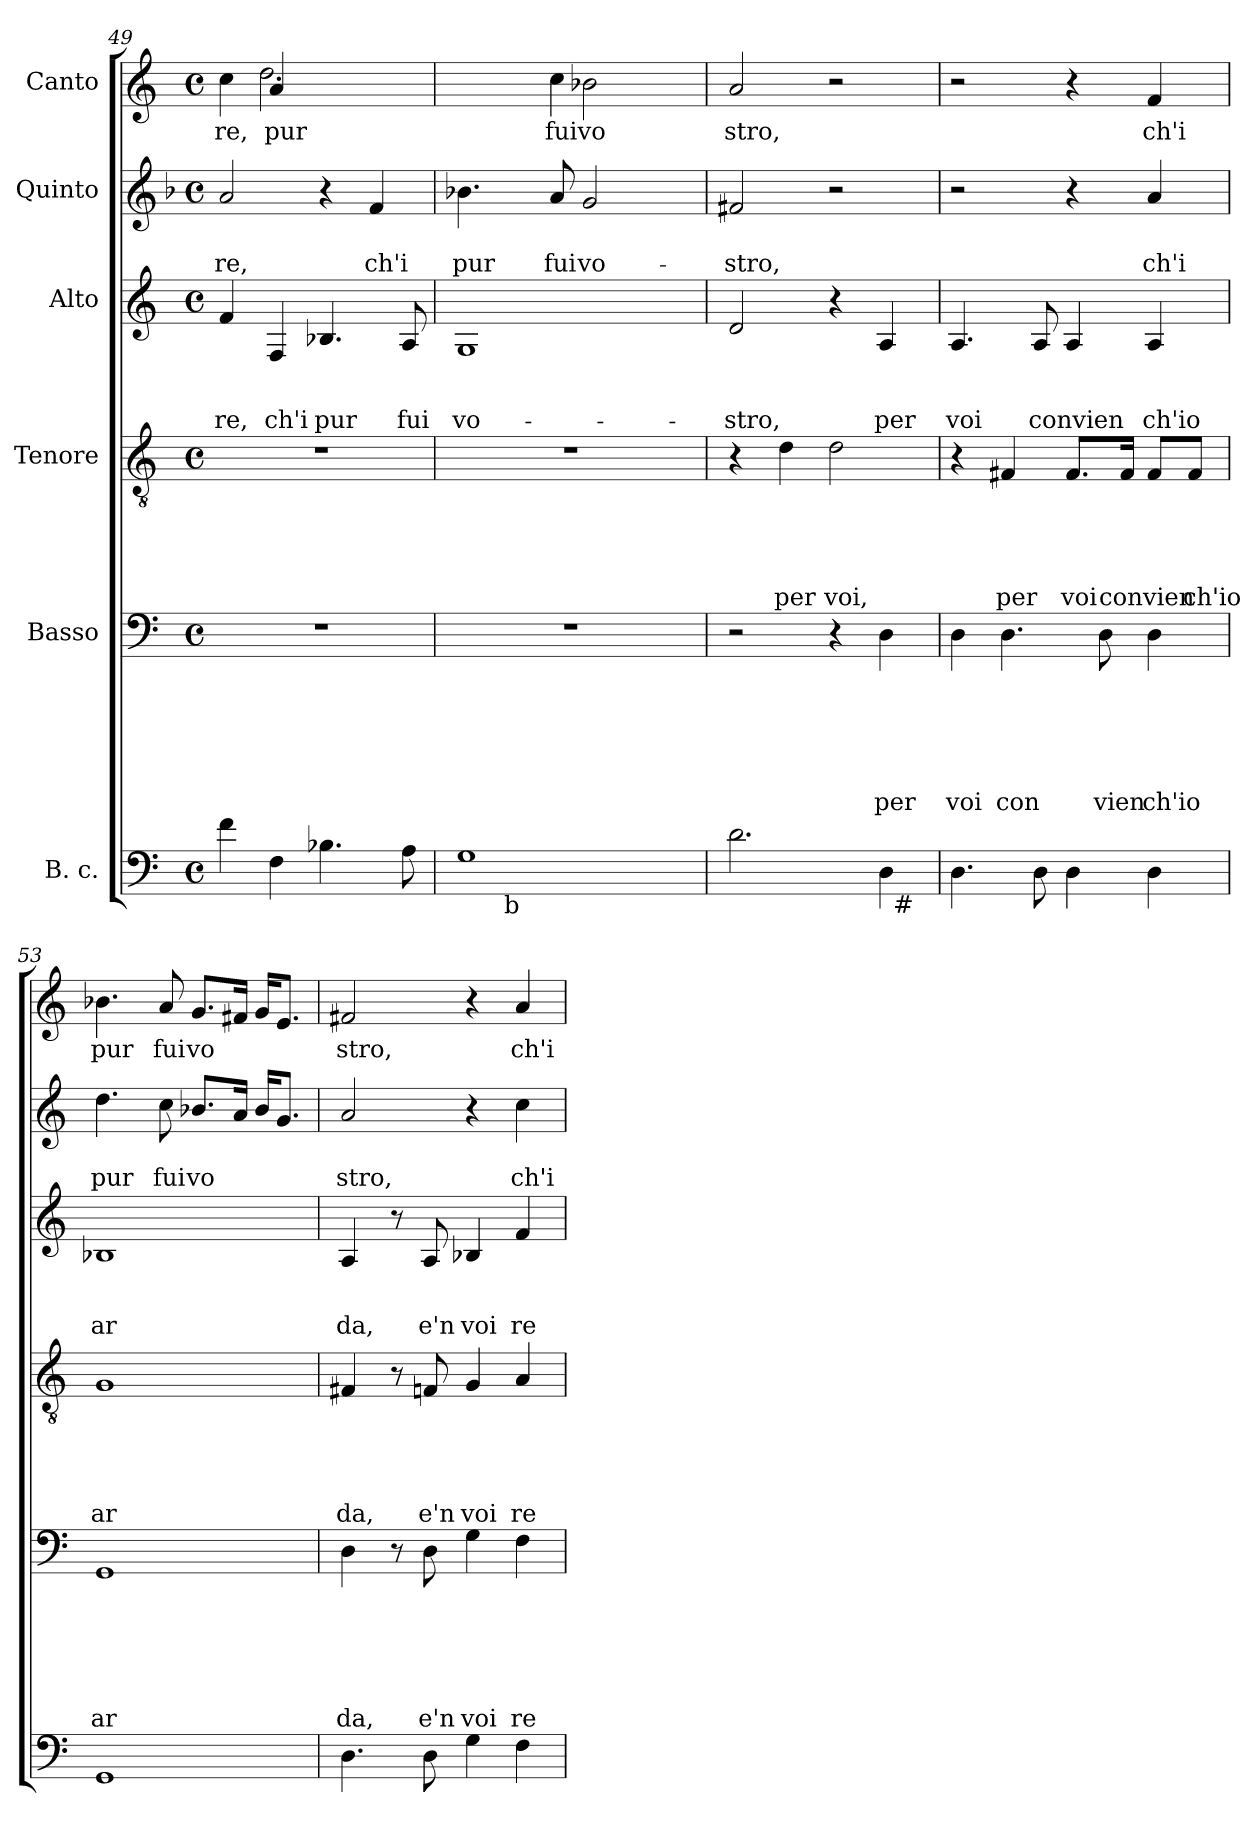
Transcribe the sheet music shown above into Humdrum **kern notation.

**kern	**kern	**text	**text	**text	**text	**text	**text	**kern	**text	**text	**text	**text	**text	**kern	**text	**text	**text	**kern	**text	**text	**kern	**text
*part6	*part5	*part5	*part5	*part5	*part5	*part5	*part5	*part4	*part4	*part4	*part4	*part4	*part4	*part3	*part3	*part3	*part3	*part2	*part2	*part2	*part1	*part1
*staff6	*staff5	*staff5	*staff5	*staff5	*staff5	*staff5	*staff5	*staff4	*staff4	*staff4	*staff4	*staff4	*staff4	*staff3	*staff3	*staff3	*staff3	*staff2	*staff2	*staff2	*staff1	*staff1
*I"B. c.	*I"Basso	*	*	*	*	*	*	*I"Tenore	*	*	*	*	*	*I"Alto	*	*	*	*I"Quinto	*	*	*I"Canto	*
*clefF4	*clefF4	*	*	*	*	*	*	*clefGv2	*	*	*	*	*	*clefG2	*	*	*	*clefG2	*	*	*clefG2	*
*k[]	*k[]	*	*	*	*	*	*	*k[]	*	*	*	*	*	*k[]	*	*	*	*k[b-]	*	*	*k[]	*
*C:	*C:	*	*	*	*	*	*	*C:	*	*	*	*	*	*C:	*	*	*	*F:	*	*	*C:	*
*M4/4	*M4/4	*	*	*	*	*	*	*M4/4	*	*	*	*	*	*M4/4	*	*	*	*M4/4	*	*	*M4/4	*
*met(c)	*met(c)	*	*	*	*	*	*	*met(c)	*	*	*	*	*	*met(c)	*	*	*	*met(c)	*	*	*met(c)	*
=49	=49	=49	=49	=49	=49	=49	=49	=49	=49	=49	=49	=49	=49	=49	=49	=49	=49	=49	=49	=49	=49	=49
!	!	!	!	!	!	!	!	!	!	!	!	!	!	!	!	!	!LO:LY:b	!	!	!LO:LY:b	!	!LO:LY:b
*	*	*	*	*	*	*	*	*	*	*	*	*	*	*	*	*	*	*	*	*	*^	*
4f\	1r	.	.	.	.	.	.	1r	.	.	.	.	.	4f/	.	.	-re,	2a/	.	-re,	4cc\	4ryy	re,
!	!	!	!	!	!	!	!	!	!	!	!	!	!	!	!	!	!LO:LY:b	!	!	!	!	!	!LO:LY:b
!	!	!	!	!	!	!	!	!	!	!	!	!	!	!	!	!	!	!	!	!	!	!	!LO:LY:b
4F\	.	.	.	.	.	.	.	.	.	.	.	.	.	4F/	.	.	ch'i	.	.	.	4a/	2.dd\	pur
!	!	!	!	!	!	!	!	!	!	!	!	!	!	!	!	!	!LO:LY:b	!	!	!	!	!	!
4.B-X\	.	.	.	.	.	.	.	.	.	.	.	.	.	4.B-X/	.	.	pur	4r	.	.	2ryy	.	.
!	!	!	!	!	!	!	!	!	!	!	!	!	!	!	!	!	!	!	!	!LO:LY:b	!	!	!
.	.	.	.	.	.	.	.	.	.	.	.	.	.	.	.	.	.	4f/	.	ch'i	.	.	.
!	!	!	!	!	!	!	!	!	!	!	!	!	!	!	!	!	!LO:LY:b	!	!	!	!	!	!
8A\	.	.	.	.	.	.	.	.	.	.	.	.	.	8A/	.	.	fui	.	.	.	.	.	.
=50	=50	=50	=50	=50	=50	=50	=50	=50	=50	=50	=50	=50	=50	=50	=50	=50	=50	=50	=50	=50	=50	=50	=50
!	!	!	!	!	!	!	!	!	!	!	!	!	!	!	!	!	!LO:LY:b	!	!	!LO:LY:b	!	!	!
*^	*	*	*	*	*	*	*	*	*	*	*	*	*	*	*	*	*	*	*	*	*	*	*
1G	8ryy	1r	.	.	.	.	.	.	1r	.	.	.	.	.	1G	.	.	vo-	4.b-X\	.	pur	4.ryy	2ryy	.
.	32ryy	.	.	.	.	.	.	.	.	.	.	.	.	.	.	.	.	.	.	.	.	.	.	.
!	!LO:TX:b:t=b	!	!	!	!	!	!	!	!	!	!	!	!	!	!	!	!	!	!	!	!	!	!	!
.	2ryy	.	.	.	.	.	.	.	.	.	.	.	.	.	.	.	.	.	.	.	.	.	.	.
!	!	!	!	!	!	!	!	!	!	!	!	!	!	!	!	!	!	!	!	!	!LO:LY:b	!	!	!LO:LY:b
.	.	.	.	.	.	.	.	.	.	.	.	.	.	.	.	.	.	.	8a/	.	fui	4cc\	.	fui
!	!	!	!	!	!	!	!	!	!	!	!	!	!	!	!	!	!	!	!	!	!LO:LY:b	!	!	!LO:LY:b
.	.	.	.	.	.	.	.	.	.	.	.	.	.	.	.	.	.	.	2g/	.	vo-	.	2b-X\	vo
.	.	.	.	.	.	.	.	.	.	.	.	.	.	.	.	.	.	.	.	.	.	4.ryy	.	.
.	4ryy	.	.	.	.	.	.	.	.	.	.	.	.	.	.	.	.	.	.	.	.	.	.	.
.	16.ryy	.	.	.	.	.	.	.	.	.	.	.	.	.	.	.	.	.	.	.	.	.	.	.
=51	=51	=51	=51	=51	=51	=51	=51	=51	=51	=51	=51	=51	=51	=51	=51	=51	=51	=51	=51	=51	=51	=51	=51	=51
!	!	!	!	!	!	!	!	!	!	!	!	!	!	!	!	!	!	!LO:LY:b	!	!	!LO:LY:b	!	!	!LO:LY:b
*	*	*	*	*	*	*	*	*	*	*	*	*	*	*	*	*	*	*	*	*	*	*v	*v	*
2.d\	2ryy	2r	.	.	.	.	.	.	4r	.	.	.	.	.	2d/	.	.	-stro,	2f#X/	.	-stro,	2a/	stro,
!	!	!	!	!	!	!	!	!	!	!	!	!	!	!LO:LY:b	!	!	!	!	!	!	!	!	!
.	.	.	.	.	.	.	.	.	4d\	.	.	.	.	per	.	.	.	.	.	.	.	.	.
!	!	!	!	!	!	!	!	!	!	!	!	!	!	!LO:LY:b	!	!	!	!	!	!	!	!	!
.	4ryy	4r	.	.	.	.	.	.	2d\	.	.	.	.	voi,	4r	.	.	.	2r	.	.	2r	.
!	!	!	!	!	!	!	!	!LO:LY:b	!	!	!	!	!	!	!	!	!	!LO:LY:b	!	!	!	!	!
4D\	32ryy	4D\	.	.	.	.	.	per	.	.	.	.	.	.	4A/	.	.	per	.	.	.	.	.
!	!LO:TX:b:t=#	!	!	!	!	!	!	!	!	!	!	!	!	!	!	!	!	!	!	!	!	!	!
.	8..ryy	.	.	.	.	.	.	.	.	.	.	.	.	.	.	.	.	.	.	.	.	.	.
*v	*v	*	*	*	*	*	*	*	*	*	*	*	*	*	*	*	*	*	*	*	*	*	*
!!LO:LB:g=z
=52	=52	=52	=52	=52	=52	=52	=52	=52	=52	=52	=52	=52	=52	=52	=52	=52	=52	=52	=52	=52	=52	=52
*	*	*	*	*	*	*	*	*	*	*	*	*	*	*	*	*	*	*k[]	*	*	*	*
*	*	*	*	*	*	*	*	*	*	*	*	*	*	*	*	*	*	*C:	*	*	*	*
*^	*	*	*	*	*	*	*	*	*	*	*	*	*	*	*	*	*	*	*	*	*	*
!	!	!	!	!	!	!	!	!LO:LY:b	!	!	!	!	!	!	!	!	!	!LO:LY:b	!	!	!	!	!
*v	*v	*	*	*	*	*	*	*	*	*	*	*	*	*	*	*	*	*	*	*	*	*	*
4.D\	4D\	.	.	.	.	.	voi	4r	.	.	.	.	.	4.A/	.	.	voi	2r	.	.	2r	.
!	!	!	!	!	!	!	!LO:LY:b	!	!	!	!	!	!LO:LY:b	!	!	!	!	!	!	!	!	!
.	4.D\	.	.	.	.	.	con	4F#X/	.	.	.	.	per	.	.	.	.	.	.	.	.	.
!	!	!	!	!	!	!	!	!	!	!	!	!	!	!	!	!	!LO:LY:b	!	!	!	!	!
8D\	.	.	.	.	.	.	.	.	.	.	.	.	.	8A/	.	.	convien	.	.	.	.	.
!	!	!	!	!	!	!	!	!	!	!	!	!	!LO:LY:b	!	!	!	!	!	!	!	!	!
4D\	.	.	.	.	.	.	.	8.F#/L	.	.	.	.	voi	4A/	.	.	.	4r	.	.	4r	.
!	!	!	!	!	!	!	!LO:LY:b	!	!	!	!	!	!	!	!	!	!	!	!	!	!	!
.	8D\	.	.	.	.	.	vien	.	.	.	.	.	.	.	.	.	.	.	.	.	.	.
!	!	!	!	!	!	!	!	!	!	!	!	!	!LO:LY:b	!	!	!	!	!	!	!	!	!
.	.	.	.	.	.	.	.	16F#/Jk	.	.	.	.	convien	.	.	.	.	.	.	.	.	.
!	!	!	!	!	!	!	!LO:LY:b	!	!	!	!	!	!	!	!	!	!LO:LY:b	!	!	!LO:LY:b	!	!LO:LY:b
4D\	4D\	.	.	.	.	.	ch'io	8F#/L	.	.	.	.	.	4A/	.	.	ch'io	4a/	.	ch'i	4f/	ch'i
!	!	!	!	!	!	!	!	!	!	!	!	!	!LO:LY:b	!	!	!	!	!	!	!	!	!
.	.	.	.	.	.	.	.	8F#/J	.	.	.	.	ch'io	.	.	.	.	.	.	.	.	.
=53	=53	=53	=53	=53	=53	=53	=53	=53	=53	=53	=53	=53	=53	=53	=53	=53	=53	=53	=53	=53	=53	=53
!	!	!	!	!	!	!	!LO:LY:b	!	!	!	!	!	!LO:LY:b	!	!	!	!LO:LY:b	!	!	!LO:LY:b	!	!LO:LY:b
1GG	1GG	.	.	.	.	.	ar	1G	.	.	.	.	ar	1B-X	.	.	ar	4.dd\	.	pur	4.b-X\	pur
!	!	!	!	!	!	!	!	!	!	!	!	!	!	!	!	!	!	!	!	!LO:LY:b	!	!LO:LY:b
.	.	.	.	.	.	.	.	.	.	.	.	.	.	.	.	.	.	8cc\	.	fui	8a/	fui
!	!	!	!	!	!	!	!	!	!	!	!	!	!	!	!	!	!	!	!	!LO:LY:b	!	!LO:LY:b
.	.	.	.	.	.	.	.	.	.	.	.	.	.	.	.	.	.	8.b-X/L	.	vo	8.g/L	vo
.	.	.	.	.	.	.	.	.	.	.	.	.	.	.	.	.	.	16a/Jk	.	.	16f#X/Jk	.
.	.	.	.	.	.	.	.	.	.	.	.	.	.	.	.	.	.	16b-/KL	.	.	16g/KL	.
.	.	.	.	.	.	.	.	.	.	.	.	.	.	.	.	.	.	8.g/J	.	.	8.e/J	.
=54	=54	=54	=54	=54	=54	=54	=54	=54	=54	=54	=54	=54	=54	=54	=54	=54	=54	=54	=54	=54	=54	=54
!	!	!	!	!	!	!	!LO:LY:b	!	!	!	!	!	!LO:LY:b	!	!	!	!LO:LY:b	!	!	!LO:LY:b	!	!LO:LY:b
4.D\	4D\	.	.	.	.	.	da,	4F#X/	.	.	.	.	da,	4A/	.	.	da,	2a/	.	stro,	2f#X/	stro,
.	8r	.	.	.	.	.	.	8r	.	.	.	.	.	8r	.	.	.	.	.	.	.	.
!	!	!	!	!	!	!	!LO:LY:b	!	!	!	!	!	!LO:LY:b	!	!	!	!LO:LY:b	!	!	!	!	!
8D\	8D\	.	.	.	.	.	e'n	8Fn/	.	.	.	.	e'n	8A/	.	.	e'n	.	.	.	.	.
!	!	!	!	!	!	!	!LO:LY:b	!	!	!	!	!	!LO:LY:b	!	!	!	!LO:LY:b	!	!	!	!	!
4G\	4G\	.	.	.	.	.	voi	4G/	.	.	.	.	voi	4B-X/	.	.	voi	4r	.	.	4r	.
!	!	!	!	!	!	!	!LO:LY:b	!	!	!	!	!	!LO:LY:b	!	!	!	!LO:LY:b	!	!	!LO:LY:b	!	!LO:LY:b
4F\	4F\	.	.	.	.	.	re	4A/	.	.	.	.	re	4f/	.	.	re	4cc\	.	ch'i	4a/	ch'i
=	=	=	=	=	=	=	=	=	=	=	=	=	=	=	=	=	=	=	=	=	=	=
*-	*-	*-	*-	*-	*-	*-	*-	*-	*-	*-	*-	*-	*-	*-	*-	*-	*-	*-	*-	*-	*-	*-
